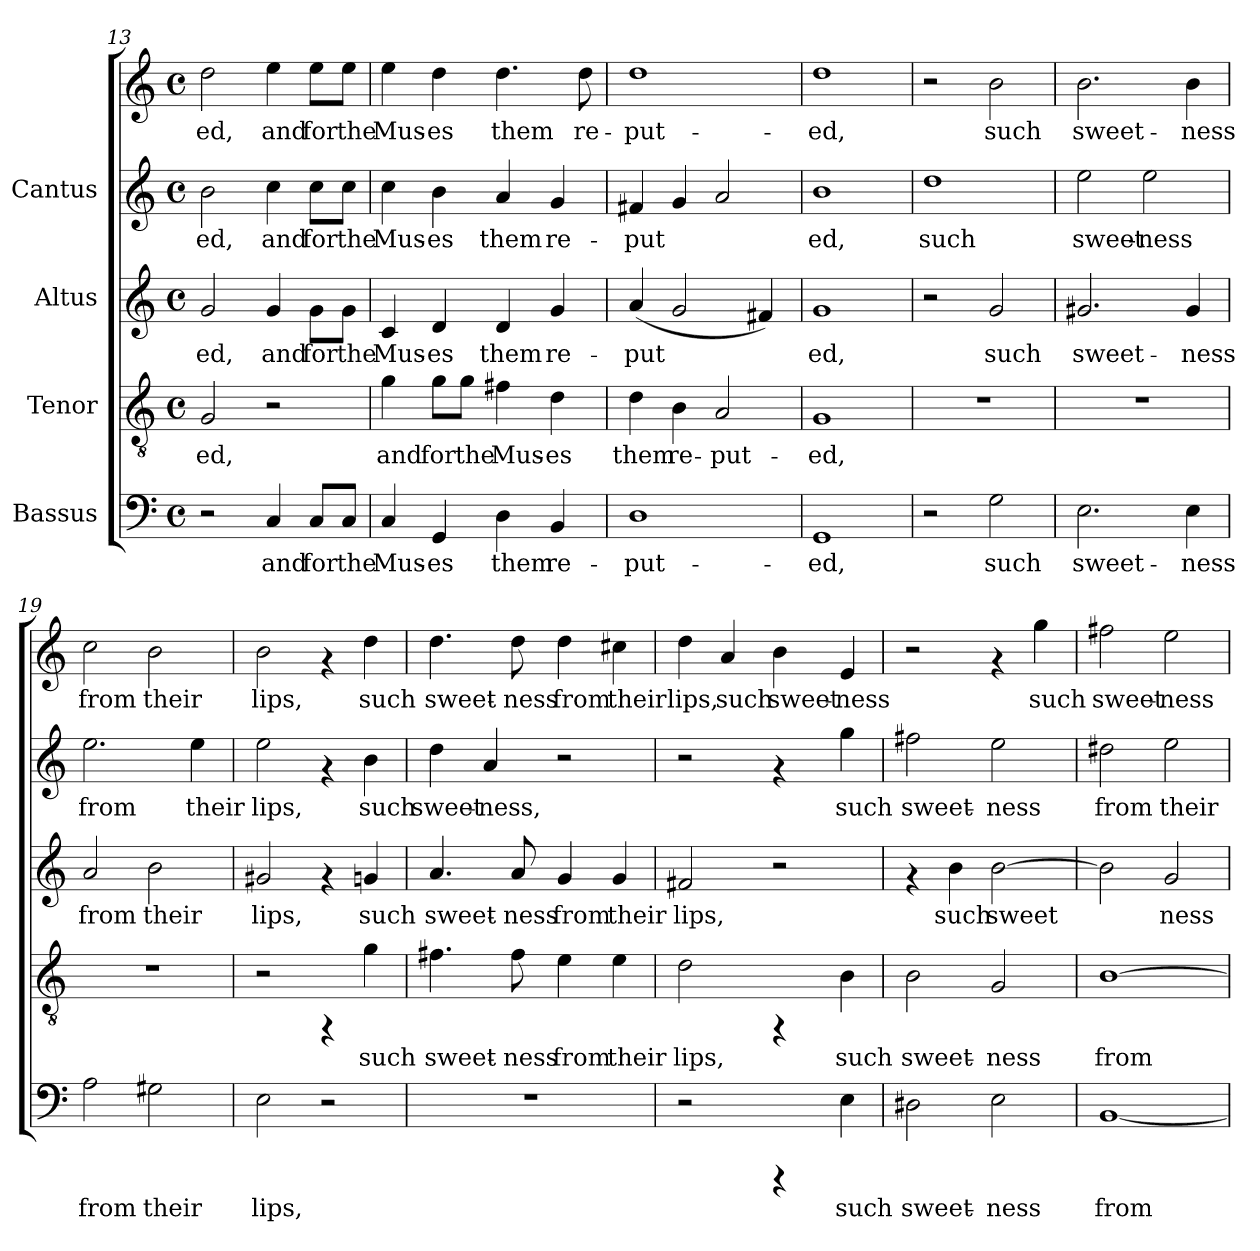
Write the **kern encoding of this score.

**kern	**text	**kern	**text	**kern	**text	**kern	**text	**kern	**text
*part4	*part4	*part3	*part3	*part2	*part2	*part1	*part1	*part1	*part1
*staff5	*staff5	*staff4	*staff4	*staff3	*staff3	*staff2	*staff2	*staff1	*staff1
*I"Bassus	*	*I"Tenor	*	*I"Altus	*	*I"Cantus	*	*	*
*clefF4	*	*clefGv2	*	*clefG2	*	*clefG2	*	*clefG2	*
*M4/4	*	*M4/4	*	*M4/4	*	*M4/4	*	*M4/4	*
*met(c)	*	*met(c)	*	*met(c)	*	*met(c)	*	*met(c)	*
=13	=13	=13	=13	=13	=13	=13	=13	=13	=13
!	!	!	!LO:LY:b:cj	!	!LO:LY:b:cj	!	!LO:LY:b:cj	!	!LO:LY:b:cj
2r	.	2G/	-ed,	2g/	-ed,	2b\	ed,	2dd\	-ed,
!	!LO:LY:b:cj	!	!	!	!LO:LY:b:cj	!	!LO:LY:b:cj	!	!LO:LY:b:cj
4C/	and	2r	.	4g/	and	4cc\	and	4ee\	and
!	!LO:LY:b:cj	!	!	!	!LO:LY:b:cj	!	!LO:LY:b:cj	!	!LO:LY:b:cj
8C/L	for	.	.	8g\L	for	8cc\L	for	8ee\L	for
!	!LO:LY:b:cj	!	!	!	!LO:LY:b:cj	!	!LO:LY:b:cj	!	!LO:LY:b:cj
8C/J	the	.	.	8g\J	the	8cc\J	the	8ee\J	the
!!LO:PB:g=z
=14	=14	=14	=14	=14	=14	=14	=14	=14	=14
!	!LO:LY:b:cj	!	!LO:LY:b:cj	!	!LO:LY:b:cj	!	!LO:LY:b:cj	!	!LO:LY:b:cj
4C/	Mus-	4g\	and	4c/	Mus-	4cc\	-Mus-	4ee\	Mus-
!	!LO:LY:b:cj	!	!LO:LY:b:cj	!	!LO:LY:b:cj	!	!LO:LY:b:cj	!	!LO:LY:b:cj
4GG/	-es	8g\L	for	4d/	-es	4b\	-es	4dd\	-es
!	!	!	!LO:LY:b:cj	!	!	!	!	!	!
.	.	8g\J	the	.	.	.	.	.	.
!	!LO:LY:b:cj	!	!LO:LY:b:cj	!	!LO:LY:b:cj	!	!LO:LY:b:cj	!	!LO:LY:b:cj
4D\	them	4f#X\	Mus-	4d/	them	4a/	them	4.dd\	them
!	!LO:LY:b:cj	!	!LO:LY:b:cj	!	!LO:LY:b:cj	!	!LO:LY:b:cj	!	!
4BB/	re-	4d\	-es	4g/	re-	4g/	re-	.	.
!	!	!	!	!	!	!	!	!	!LO:LY:b:cj
.	.	.	.	.	.	.	.	8dd\	re-
=15	=15	=15	=15	=15	=15	=15	=15	=15	=15
!	!LO:LY:b:cj	!	!LO:LY:b:cj	!	!LO:LY:b:cj	!	!LO:LY:b:cj	!	!LO:LY:b:cj
1D	-put-	4d\	them	(<4a/	-put-	4f#X/	-put-	1dd	-put-
!	!	!	!LO:LY:b:cj	!	!LO:LY:b:cj	!	!LO:LY:b:cj	!	!
.	.	4B\	re-	2g/	--	4g/	--	.	.
!	!	!	!LO:LY:b:cj	!	!	!	!LO:LY:b:cj	!	!
.	.	2A/	-put-	.	.	2a/	--	.	.
!	!	!	!	!	!LO:LY:b:cj	!	!	!	!
.	.	.	.	4f#X/)	--	.	.	.	.
=16	=16	=16	=16	=16	=16	=16	=16	=16	=16
!	!LO:LY:b:cj	!	!LO:LY:b:cj	!	!LO:LY:b:cj	!	!LO:LY:b:cj	!	!LO:LY:b:cj
1GG	-ed,	1G	-ed,	1g	-ed,	1b	ed,	1dd	-ed,
=17	=17	=17	=17	=17	=17	=17	=17	=17	=17
!	!	!	!	!	!	!	!LO:LY:b:cj	!	!
2r	.	1r	.	2r	.	1dd	such	2r	.
!	!LO:LY:b:cj	!	!	!	!LO:LY:b:cj	!	!	!	!LO:LY:b:cj
2G\	such	.	.	2g/	such	.	.	2b\	such
=18	=18	=18	=18	=18	=18	=18	=18	=18	=18
!	!LO:LY:b:cj	!	!	!	!LO:LY:b:cj	!	!LO:LY:b:cj	!	!LO:LY:b:cj
2.E\	sweet-	1r	.	2.g#X/	sweet-	2ee\	sweet-	2.b\	sweet-
!	!	!	!	!	!	!	!LO:LY:b:cj	!	!
.	.	.	.	.	.	2ee\	-ness	.	.
!	!LO:LY:b:cj	!	!	!	!LO:LY:b:cj	!	!	!	!LO:LY:b:cj
4E\	-ness	.	.	4g#/	-ness	.	.	4b\	-ness
=19	=19	=19	=19	=19	=19	=19	=19	=19	=19
!	!LO:LY:b:cj	!	!	!	!LO:LY:b:cj	!	!LO:LY:b:cj	!	!LO:LY:b:cj
2A\	from	1r	.	2a/	from	2.ee\	from	2cc\	from
!	!LO:LY:b:cj	!	!	!	!LO:LY:b:cj	!	!	!	!LO:LY:b:cj
2G#X\	their	.	.	2b\	their	.	.	2b\	their
!	!	!	!	!	!	!	!LO:LY:b:cj	!	!
.	.	.	.	.	.	4ee\	their	.	.
!!LO:LB:g=z
=20	=20	=20	=20	=20	=20	=20	=20	=20	=20
!	!LO:LY:b:cj	!	!	!	!LO:LY:b:cj	!	!LO:LY:b:cj	!	!LO:LY:b:cj
2E\	lips,	2r	.	2g#X/	lips,	2ee\	lips,	2b\	lips,
2r	.	4rFF	.	4rf	.	4rf	.	4rf	.
!	!	!	!LO:LY:b:cj	!	!LO:LY:b:cj	!	!LO:LY:b:cj	!	!LO:LY:b:cj
.	.	4g\	such	4gn/	such	4b\	such	4dd\	such
=21	=21	=21	=21	=21	=21	=21	=21	=21	=21
!	!	!	!LO:LY:b:cj	!	!LO:LY:b:cj	!	!LO:LY:b:cj	!	!LO:LY:b:cj
1r	.	4.f#X\	sweet-	4.a/	sweet-	4dd\	sweet-	4.dd\	sweet-
!	!	!	!	!	!	!	!LO:LY:b:cj	!	!
.	.	.	.	.	.	4a/	-ness,	.	.
!	!	!	!LO:LY:b:cj	!	!LO:LY:b:cj	!	!	!	!LO:LY:b:cj
.	.	8f#\	-ness	8a/	-ness	.	.	8dd\	-ness
!	!	!	!LO:LY:b:cj	!	!LO:LY:b:cj	!	!	!	!LO:LY:b:cj
.	.	4e\	from	4g/	from	2r	.	4dd\	from
!	!	!	!LO:LY:b:cj	!	!LO:LY:b:cj	!	!	!	!LO:LY:b:cj
.	.	4e\	their	4g/	their	.	.	4cc#X\	their
=22	=22	=22	=22	=22	=22	=22	=22	=22	=22
!	!	!	!LO:LY:b:cj	!	!LO:LY:b:cj	!	!	!	!LO:LY:b:cj
2r	.	2d\	lips,	2f#X/	lips,	2r	.	4dd\	lips,
!	!	!	!	!	!	!	!	!	!LO:LY:b:cj
.	.	.	.	.	.	.	.	4a/	such
!	!	!	!	!	!	!	!	!	!LO:LY:b:cj
4rCCC	.	4rFF	.	2r	.	4rf	.	4b\	sweet-
!	!LO:LY:b:cj	!	!LO:LY:b:cj	!	!	!	!LO:LY:b:cj	!	!LO:LY:b:cj
4E\	such	4B\	such	.	.	4gg\	such	4e/	-ness
=23	=23	=23	=23	=23	=23	=23	=23	=23	=23
!	!LO:LY:b:cj	!	!LO:LY:b:cj	!	!	!	!LO:LY:b:cj	!	!
2D#X\	sweet-	2B\	sweet-	4rf	.	2ff#X\	sweet-	2r	.
!	!	!	!	!	!LO:LY:b:cj	!	!	!	!
.	.	.	.	4b\	such	.	.	.	.
!	!LO:LY:b:cj	!	!LO:LY:b:cj	!	!LO:LY:b:cj	!	!LO:LY:b:cj	!	!
2E\	-ness	2G/	-ness	[>2b\	sweet-	2ee\	-ness	4rf	.
!	!	!	!	!	!	!	!	!	!LO:LY:b:cj
.	.	.	.	.	.	.	.	4gg\	such
=24	=24	=24	=24	=24	=24	=24	=24	=24	=24
!	!LO:LY:b:cj	!	!LO:LY:b:cj	!	!LO:LY:b:cj	!	!LO:LY:b:cj	!	!LO:LY:b:cj
[<1BB	from	[>1B	from	2b\]	-	2dd#X\	from	2ff#X\	sweet-
!	!	!	!	!	!LO:LY:b:cj	!	!LO:LY:b:cj	!	!LO:LY:b:cj
.	.	.	.	2g/	ness	2ee\	their	2ee\	-ness
=	=	=	=	=	=	=	=	=	=
*-	*-	*-	*-	*-	*-	*-	*-	*-	*-
